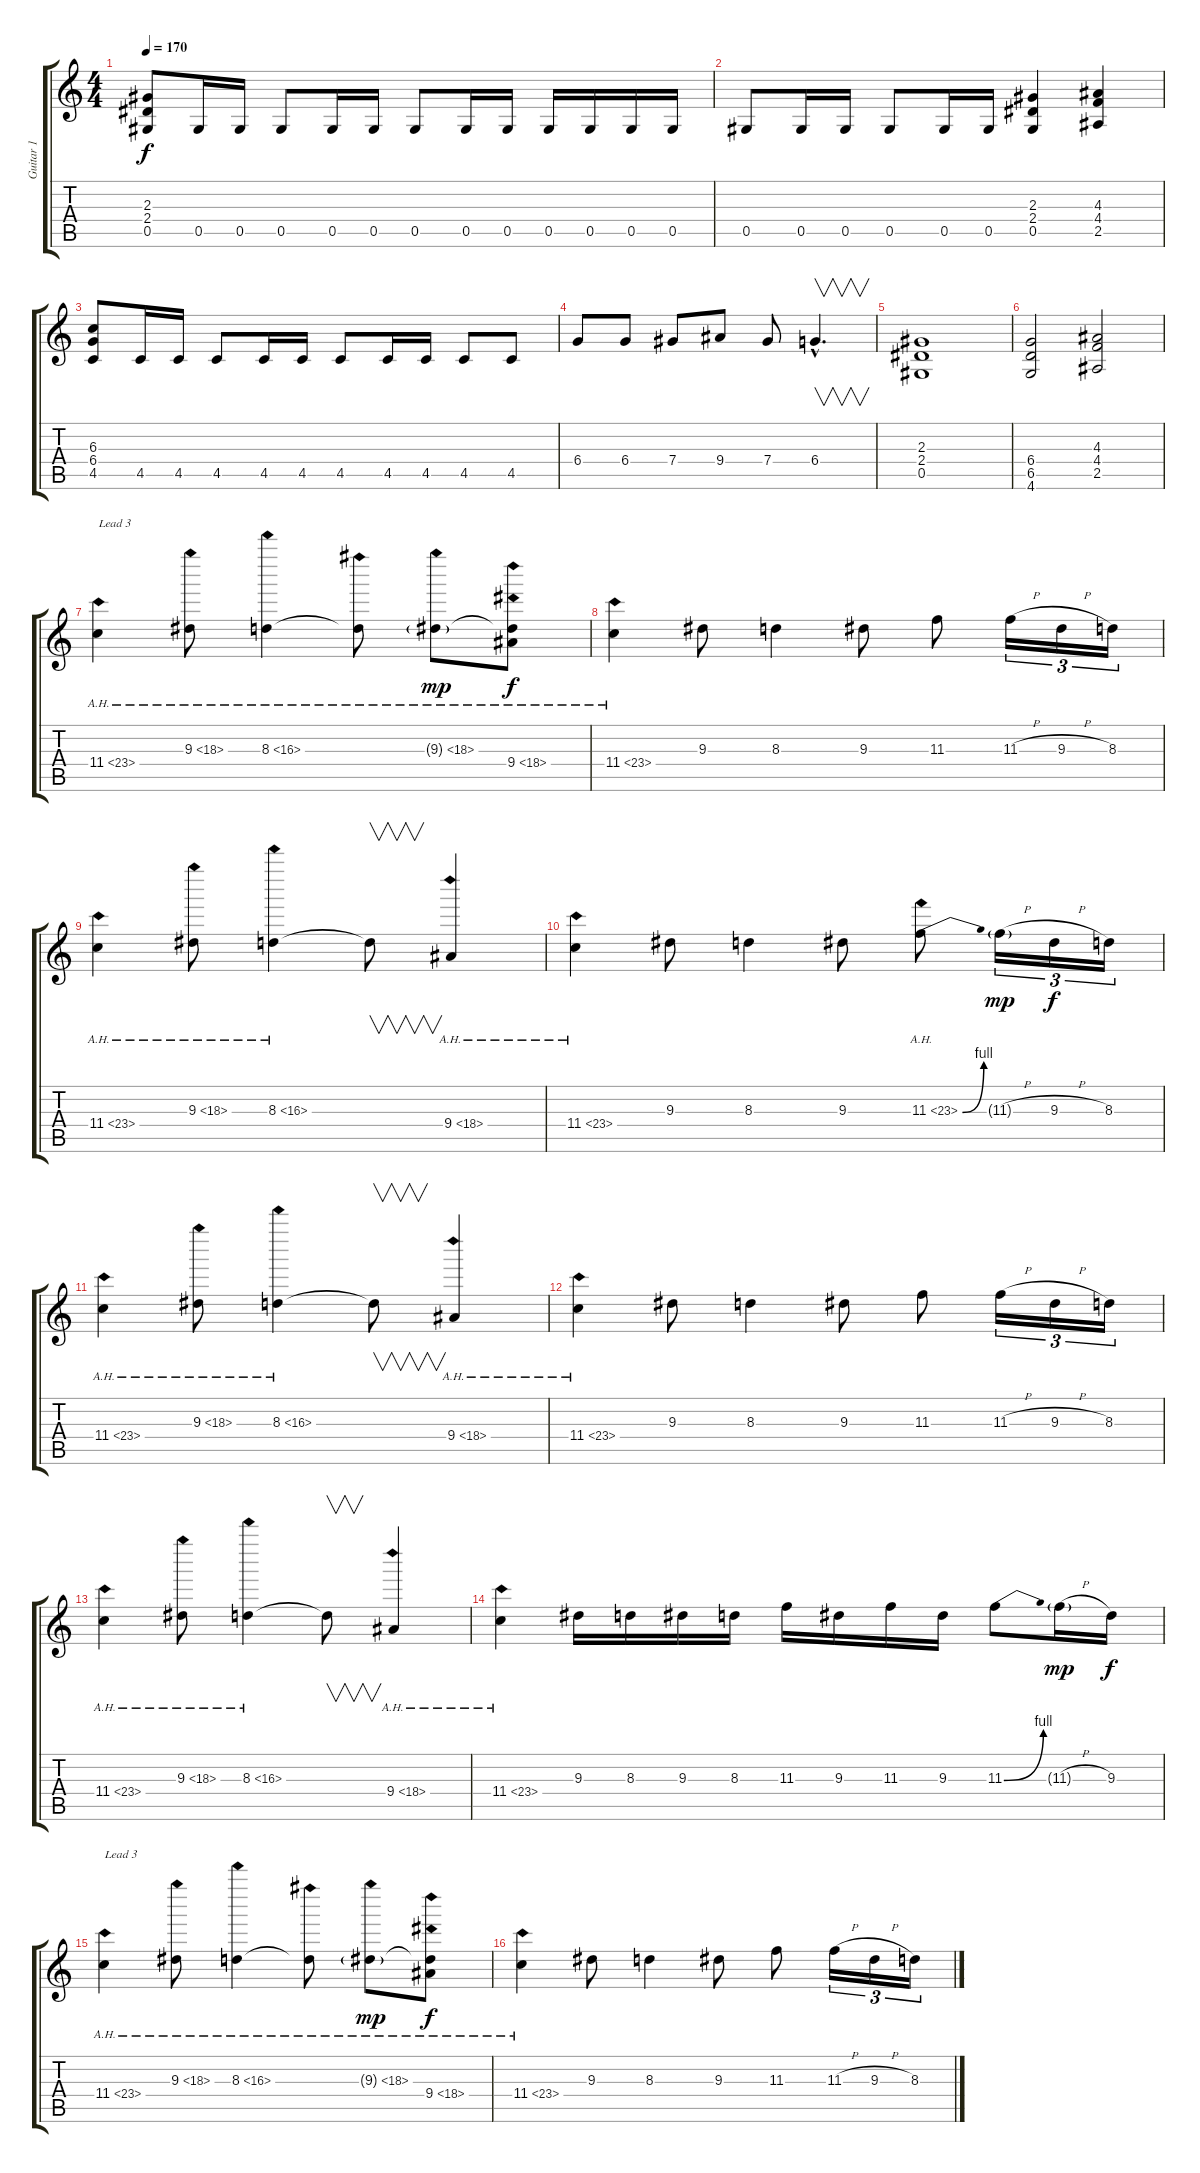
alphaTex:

\track ("Guitar 1" "Guitar 1") {instrument distortionguitar}
\staff {score tabs}
\tuning (Eb4 Bb3 Gb3 Db3 Ab2 Eb2) {hide}
\ts (4 4)
\tempo 170
\clef g2
\ks c
(2.3 2.4 0.5).8{dy f} 0.5.16 0.5.16 0.5.8 0.5.16 0.5.16 0.5.8 0.5.16 0.5.16 0.5.16 0.5.16 0.5.16 0.5.16 |
0.5.8 0.5.16 0.5.16 0.5.8 0.5.16 0.5.16 (2.3 2.4 0.5).4 (4.3 4.4 2.5).4 |
(6.3 6.4 4.5).8 4.5.16 4.5.16 4.5.8 4.5.16 4.5.16 4.5.8 4.5.16 4.5.16 4.5.8 4.5.8 |
6.4.8 6.4.8 7.4.8 9.4.8 7.4.8 6.4{hac}.4{v d} |
(2.3 2.4 0.5).1 |
(6.4 6.5 4.6).2 (4.3 4.4 2.5).2 |
11.4{ah 12}.4{txt "Lead 3"} 9.3{ah 9}.8 8.3{ah 8}.4 8.3{ah 9 t}.8 9.3{ah 9 g}.8{dy mp} (9.3{ah 12 t} 9.4{ah 9}).8{dy f} |
11.4{ah 12}.4 9.3.8 8.3.4 9.3.8 11.3.8 11.3{h}.16{tu (3 2)} 9.3{h}.16{tu (3 2)} 8.3.16{tu (3 2)} |
11.4{ah 12}.4 9.3{ah 9}.8 8.3{ah 8}.4 8.3{t}.8{v} 9.4{ah 9}.4 |
11.4{ah 12}.4 9.3.8 8.3.4 9.3.8 11.3{be (bend 0 0 60 4) ah 12}.8 11.3{h g}.16{tu (3 2) dy mp} 9.3{h}.16{tu (3 2) dy f} 8.3.16{tu (3 2)} |
11.4{ah 12}.4 9.3{ah 9}.8 8.3{ah 8}.4 8.3{t}.8{v} 9.4{ah 9}.4 |
11.4{ah 12}.4 9.3.8 8.3.4 9.3.8 11.3.8 11.3{h}.16{tu (3 2)} 9.3{h}.16{tu (3 2)} 8.3.16{tu (3 2)} |
11.4{ah 12}.4 9.3{ah 9}.8 8.3{ah 8}.4 8.3{t}.8{v} 9.4{ah 9}.4 |
11.4{ah 12}.4 9.3.16 8.3.16 9.3.16 8.3.16 11.3.16 9.3.16 11.3.16 9.3.16 11.3{be (bend 0 0 60 4)}.8 11.3{h g}.16{dy mp} 9.3.16{dy f} |
11.4{ah 12}.4{txt "Lead 3"} 9.3{ah 9}.8 8.3{ah 8}.4 8.3{ah 9 t}.8 9.3{ah 9 g}.8{dy mp} (9.3{ah 12 t} 9.4{ah 9}).8{dy f} |
11.4{ah 12}.4 9.3.8 8.3.4 9.3.8 11.3.8 11.3{h}.16{tu (3 2)} 9.3{h}.16{tu (3 2)} 8.3.16{tu (3 2)}
